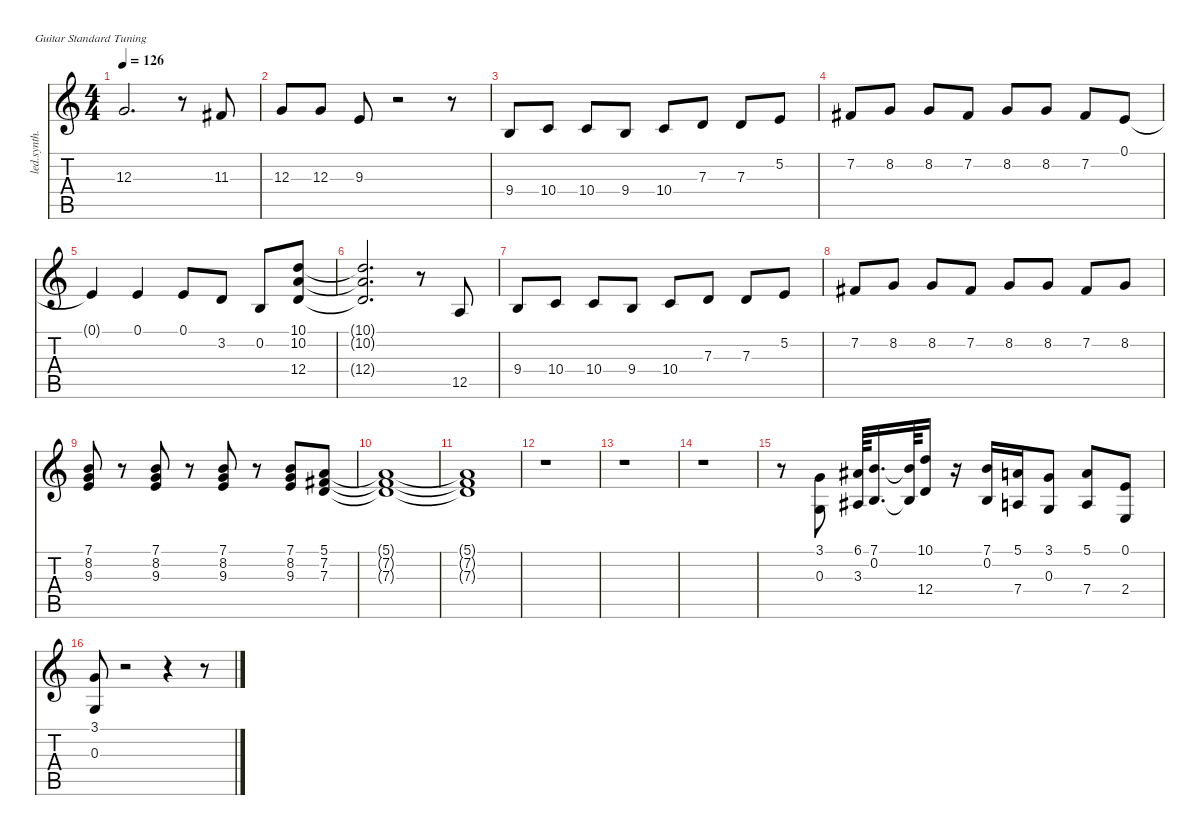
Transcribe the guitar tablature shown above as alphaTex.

\defaultSystemsLayout 4
\hideDynamics
\bracketExtendMode nobrackets
\otherSystemsTrackNameOrientation horizontal
\track ("Horns" "led.synth.") {instrument lead4chiff}
\staff {score tabs}
\tuning (E4 B3 G3 D3 A2 E2)
\ts (4 4)
\tempo 126
\clef g2
\ks c
12.3.2{d dy f beam Up} r.8{beam Up} 11.3{acc #}.8{beam Up} |
12.3.8{beam Up} 12.3.8{beam Up} 9.3.8{beam Up} r.2{beam Up} r.8{beam Up} |
9.4.8{beam Up} 10.4.8{beam Up} 10.4.8{beam Up} 9.4.8{beam Up} 10.4.8{beam Up} 7.3.8{beam Up} 7.3.8{beam Up} 5.2.8{beam Up} |
7.2{acc #}.8{beam Up} 8.2.8{beam Up} 8.2.8{beam Up} 7.2{acc #}.8{beam Up} 8.2.8{beam Up} 8.2.8{beam Up} 7.2{acc #}.8{beam Up} 0.1.8{beam Up} |
0.1{t}.4{beam Up} 0.1.4{beam Up} 0.1.8{beam Up} 3.2.8{beam Up} 0.2.8{beam Up} (10.1 10.2 12.4).8{beam Up} |
(10.1{t} 10.2{t} 12.4{t}).2{d beam Up} r.8{beam Up} 12.5.8{beam Up} |
9.4.8{beam Up} 10.4.8{beam Up} 10.4.8{beam Up} 9.4.8{beam Up} 10.4.8{beam Up} 7.3.8{beam Up} 7.3.8{beam Up} 5.2.8{beam Up} |
7.2{acc #}.8{beam Up} 8.2.8{beam Up} 8.2.8{beam Up} 7.2{acc #}.8{beam Up} 8.2.8{beam Up} 8.2.8{beam Up} 7.2{acc #}.8{beam Up} 8.2.8{beam Up} |
(7.1 8.2 9.3).8{beam Up} r.8{beam Up} (7.1 8.2 9.3).8{beam Up} r.8{beam Up} (7.1 8.2 9.3).8{beam Up} r.8{beam Up} (7.1 8.2 9.3).8{beam Up} (5.1 7.2{acc #} 7.3).8{beam Up} |
(5.1{t} 7.2{t acc #} 7.3{t}).1{beam Up} |
(5.1{t} 7.2{t acc #} 7.3{t}).1{beam Up} |
r.1{beam Down} |
r.1{beam Down} |
r.1{beam Down} |
r.8{beam Down} (3.1 0.3).8{beam Up} (6.1{acc #} 3.3{acc #}).64{beam Up} (7.1 0.2).16{d beam Up} (7.1{t} 0.2{t}).64{beam Up} (10.1 12.4).16{beam Up} r.16{beam Up} (7.1 0.2).16{beam Up} (5.1 7.4).16{beam Up} (3.1 0.3).8{beam Up} (5.1 7.4).8{beam Up} (0.1 2.4).8{beam Up} |
(3.1 0.3).8{beam Up} r.2{beam Up} r.4{beam Up} r.8{beam Up}
